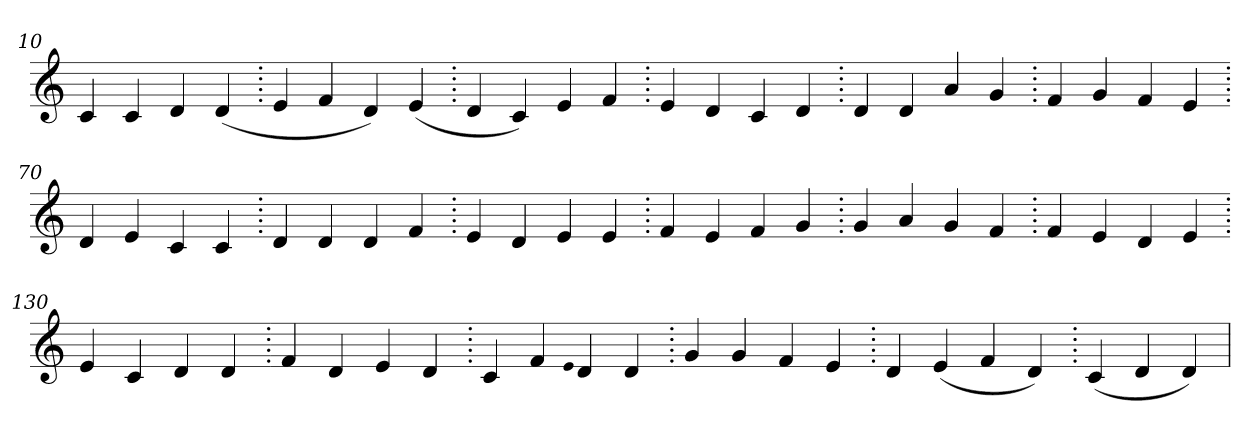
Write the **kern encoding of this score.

**kern
*part1
*staff1
*clefG2
=10.
4c
4c
4d
(>4d
=20.
4e
4f
4d)
(>4e
=30.
4d
4c)
4e
4f
=40.
4e
4d
4c
4d
=50.
4d
4d
4a
4g
=60.
4f
4g
4f
4e
=70.
4d
4e
4c
4c
=80.
4d
4d
4d
4f
=90.
4e
4d
4e
4e
=100.
4f
4e
4f
4g
=110.
4g
4a
4g
4f
=120.
4f
4e
4d
4e
=130.
4e
4c
4d
4d
=140.
4f
4d
4e
4d
=150.
4c
4f
qqe
4d
4d
=160.
4g
4g
4f
4e
=170.
4d
(>4e
4f
4d)
=180.
(>4c
4d
4d)
=
*-
